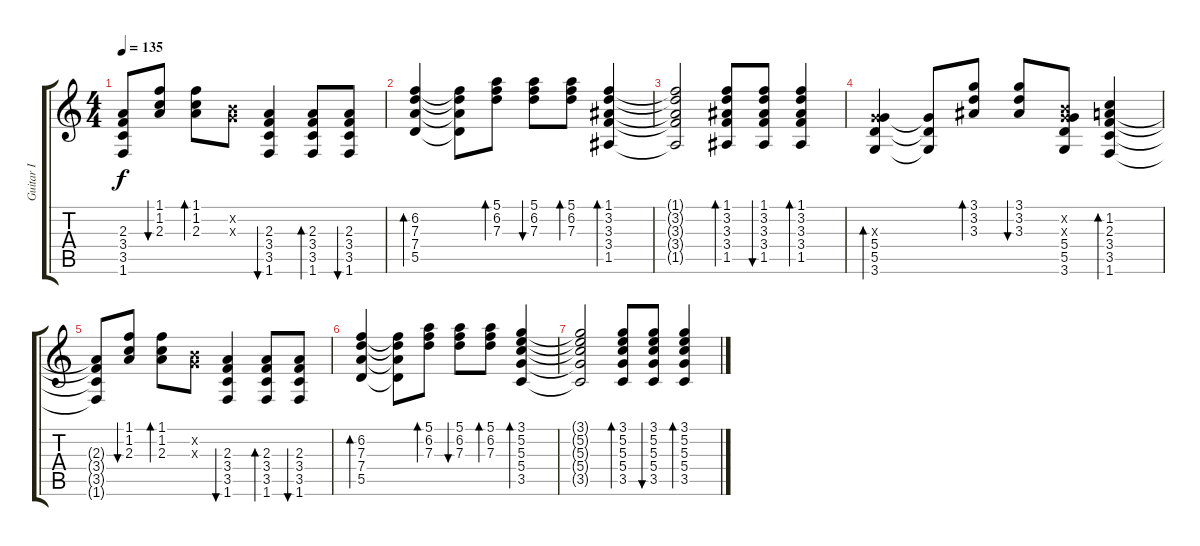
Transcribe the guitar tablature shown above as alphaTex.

\track ("Guitar I" "Guitar I") {instrument distortionguitar}
\staff {score tabs}
\tuning (E4 B3 G3 D3 A2 E2) {hide}
\ts (4 4)
\tempo 135
\clef g2
\ks c
(2.3{t} 3.4{t} 3.5{t} 1.6{t}).8{dy f} (1.1 1.2 2.3).8{bu 120} (1.1 1.2 2.3).8{bd 120} (0.2{x} 0.3{x}).8 (2.3 3.4 3.5 1.6).4{bu 120} (2.3 3.4 3.5 1.6).8{bd 120} (2.3 3.4 3.5 1.6).8{bu 120} |
(6.2 7.3 7.4 5.5).4{bd 120} (6.2{t} 7.3{t} 7.4{t} 5.5{t}).8 (5.1 6.2 7.3).8{bd 120} (5.1 6.2 7.3).8{bu 120} (5.1 6.2 7.3).8{bd 120} (1.1 3.2 3.3 3.4 1.5).4{bd 240} |
(1.1{t} 3.2{t} 3.3{t} 3.4{t} 1.5{t}).2 (1.1 3.2 3.3 3.4 1.5).8{bd 120} (1.1 3.2 3.3 3.4 1.5).8{bu 120} (1.1 3.2 3.3 3.4 1.5).4{bd 120} |
(0.3{x} 5.4 5.5 3.6).4{bd 120 instrument acousticguitarsteel} (5.4{t} 5.5{t} 3.6{t}).8 (3.1 3.2 3.3).8{bd 120} (3.1 3.2 3.3).8{bu 120} (0.2{x} 0.3{x} 5.4 5.5 3.6).8 (1.2 2.3 3.4 3.5 1.6).4{bd 120} |
(2.3{t} 3.4{t} 3.5{t} 1.6{t}).8 (1.1 1.2 2.3).8{bu 120} (1.1 1.2 2.3).8{bd 120} (0.2{x} 0.3{x}).8 (2.3 3.4 3.5 1.6).4{bu 120} (2.3 3.4 3.5 1.6).8{bd 120} (2.3 3.4 3.5 1.6).8{bu 120} |
(6.2 7.3 7.4 5.5).4{bd 120} (6.2{t} 7.3{t} 7.4{t} 5.5{t}).8 (5.1 6.2 7.3).8{bd 120} (5.1 6.2 7.3).8{bu 120} (5.1 6.2 7.3).8{bd 120} (3.1 5.2 5.3 5.4 3.5).4{bd 240} |
(3.1{t} 5.2{t} 5.3{t} 5.4{t} 3.5{t}).2 (3.1 5.2 5.3 5.4 3.5).8{bd 120} (3.1 5.2 5.3 5.4 3.5).8{bu 120} (3.1 5.2 5.3 5.4 3.5).4{bd 120}
